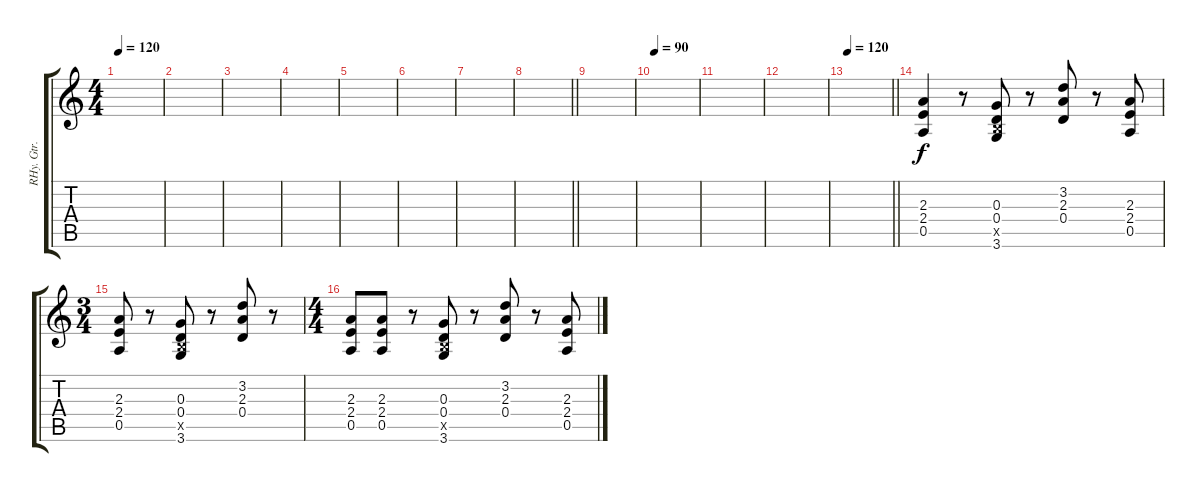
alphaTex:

\track ("RHy. Gtr. 1" "RHy. Gtr. ") {instrument distortionguitar}
\staff {score tabs}
\tuning (E4 B3 G3 D3 A2 E2) {hide}
\ts (4 4)
\section ("" "")
\tempo 120
\clef g2
\ks c
|
|
|
|
|
|
|
\barLineRight lightlight
|
\section ("" "")
|
\tempo 90
|
|
|
\tempo 120
\barLineRight lightlight
|
\section ("" "")
(2.3 2.4 0.5).4 r.8 (0.3 0.4 2.5{x} 3.6).8 r.8 (3.2 2.3 0.4).8 r.8 (2.3 2.4 0.5).8 |
\ts (3 4)
(2.3 2.4 0.5).8 r.8 (0.3 0.4 2.5{x} 3.6).8 r.8 (3.2 2.3 0.4).8 r.8 |
\ts (4 4)
(2.3 2.4 0.5).8 (2.3 2.4 0.5).8 r.8 (0.3 0.4 2.5{x} 3.6).8 r.8 (3.2 2.3 0.4).8 r.8 (2.3 2.4 0.5).8
